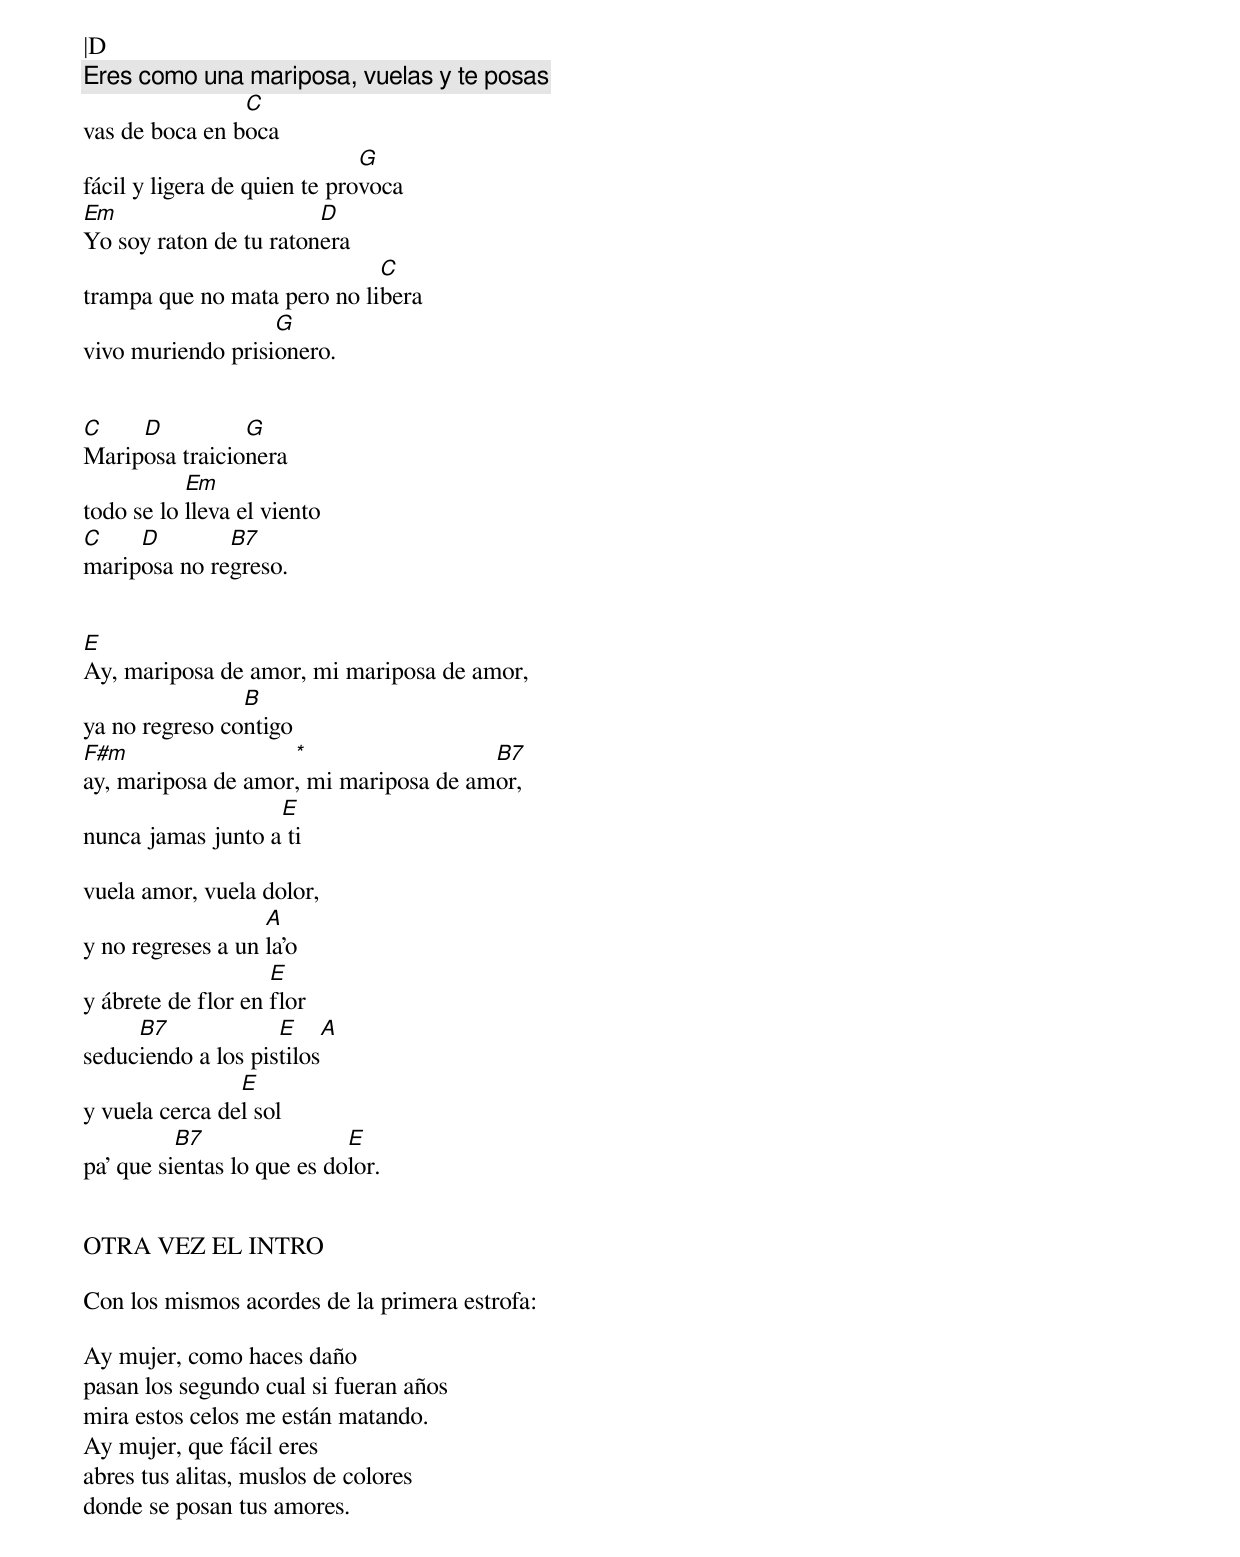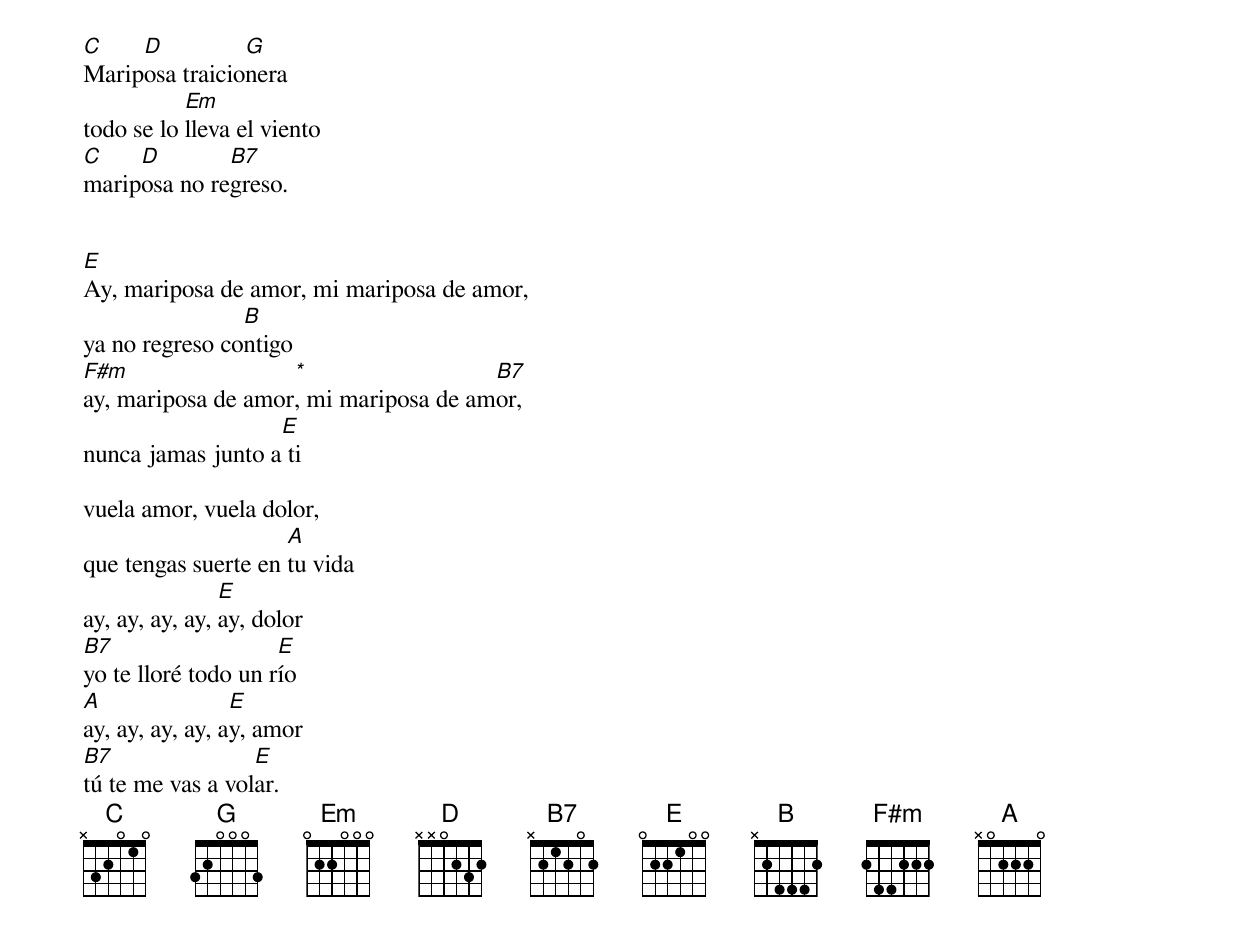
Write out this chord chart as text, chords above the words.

|D
Eres como una mariposa, vuelas y te posas
                C
vas de boca en boca
                              G
fácil y ligera de quien te provoca
Em                      D
Yo soy raton de tu ratonera
                             C
trampa que no mata pero no libera
                   G
vivo muriendo prisionero.


C    D          G
Mariposa traicionera
           Em
todo se lo lleva el viento
C    D        B7
mariposa no regreso.


E
Ay, mariposa de amor, mi mariposa de amor,
                B
ya no regreso contigo
F#m                 *                  B7
ay, mariposa de amor, mi mariposa de amor,
                   E
nunca jamas junto a ti

vuela amor, vuela dolor,
                   A
y no regreses a un la'o
                    E
y ábrete de flor en flor
     B7             E              A
seduciendo a los pistilos
                E
y vuela cerca del sol
          B7                E
pa' que sientas lo que es dolor.


OTRA VEZ EL INTRO

Con los mismos acordes de la primera estrofa:

Ay mujer, como haces daño
pasan los segundo cual si fueran años
mira estos celos me están matando.
Ay mujer, que fácil eres
abres tus alitas, muslos de colores
donde se posan tus amores.


C    D          G
Mariposa traicionera
           Em
todo se lo lleva el viento
C    D        B7
mariposa no regreso.


E
Ay, mariposa de amor, mi mariposa de amor,
                B
ya no regreso contigo
F#m                 *                  B7
ay, mariposa de amor, mi mariposa de amor,
                   E
nunca jamas junto a ti

vuela amor, vuela dolor,
                     A
que tengas suerte en tu vida
                E
ay, ay, ay, ay, ay, dolor
B7                   E
yo te lloré todo un río
A                E
ay, ay, ay, ay, ay, amor
B7                E
tú te me vas a volar.
